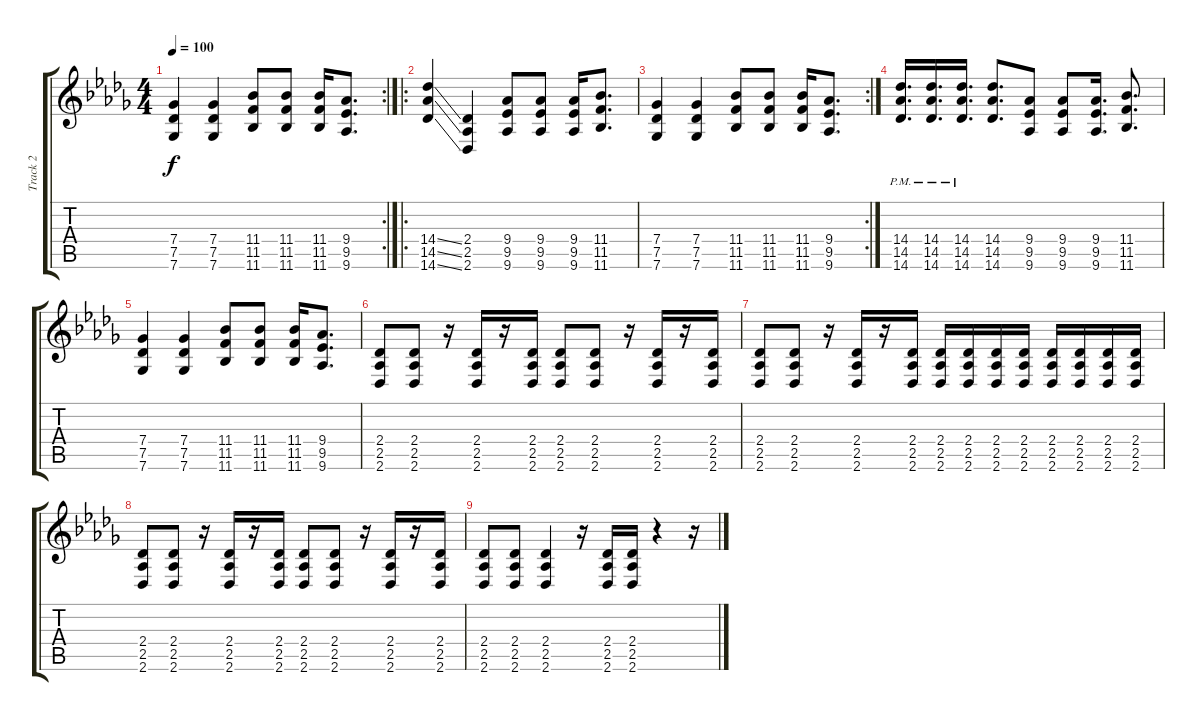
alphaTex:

\track ("Track 2" "Track 2") {instrument distortionguitar}
\staff {score tabs}
\tuning (Db4 Ab3 E3 B2 Gb2 B1) {hide}
\rc 2
\ts (4 4)
\tempo 100
\clef g2
\ks db
(7.4 7.5 7.6).4{dy f} (7.4 7.5 7.6).4 (11.4 11.5 11.6).8 (11.4 11.5 11.6).8 (11.4 11.5 11.6).16 (9.4 9.5 9.6).8{d} |
\ro
(14.4{ss} 14.5{ss} 14.6{ss}).4 (2.4 2.5 2.6).4 (9.4 9.5 9.6).8 (9.4 9.5 9.6).8 (9.4 9.5 9.6).16 (11.4 11.5 11.6).8{d} |
\rc 2
(7.4 7.5 7.6).4 (7.4 7.5 7.6).4 (11.4 11.5 11.6).8 (11.4 11.5 11.6).8 (11.4 11.5 11.6).16 (9.4 9.5 9.6).8{d} |
(14.4{pm} 14.5{pm} 14.6{pm}).16{d} (14.4{pm} 14.5{pm} 14.6{pm}).16{d} (14.4{pm} 14.5{pm} 14.6{pm}).16{d} (14.4 14.5 14.6).8{d} (9.4 9.5 9.6).8 (9.4 9.5 9.6).8 (9.4 9.5 9.6).16{d} (11.4 11.5 11.6).8{d} |
(7.4 7.5 7.6).4 (7.4 7.5 7.6).4 (11.4 11.5 11.6).8 (11.4 11.5 11.6).8 (11.4 11.5 11.6).16 (9.4 9.5 9.6).8{d} |
(2.4 2.5 2.6).8 (2.4 2.5 2.6).8 r.16 (2.4 2.5 2.6).16 r.16 (2.4 2.5 2.6).16 (2.4 2.5 2.6).8 (2.4 2.5 2.6).8 r.16 (2.4 2.5 2.6).16 r.16 (2.4 2.5 2.6).16 |
(2.4 2.5 2.6).8 (2.4 2.5 2.6).8 r.16 (2.4 2.5 2.6).16 r.16 (2.4 2.5 2.6).16 (2.4 2.5 2.6).16 (2.4 2.5 2.6).16 (2.4 2.5 2.6).16 (2.4 2.5 2.6).16 (2.4 2.5 2.6).16 (2.4 2.5 2.6).16 (2.4 2.5 2.6).16 (2.4 2.5 2.6).16 |
(2.4 2.5 2.6).8 (2.4 2.5 2.6).8 r.16 (2.4 2.5 2.6).16 r.16 (2.4 2.5 2.6).16 (2.4 2.5 2.6).8 (2.4 2.5 2.6).8 r.16 (2.4 2.5 2.6).16 r.16 (2.4 2.5 2.6).16 |
(2.4 2.5 2.6).8 (2.4 2.5 2.6).8 (2.4 2.5 2.6).4 r.16 (2.4 2.5 2.6).16 (2.4 2.5 2.6).16 r.4 r.16
